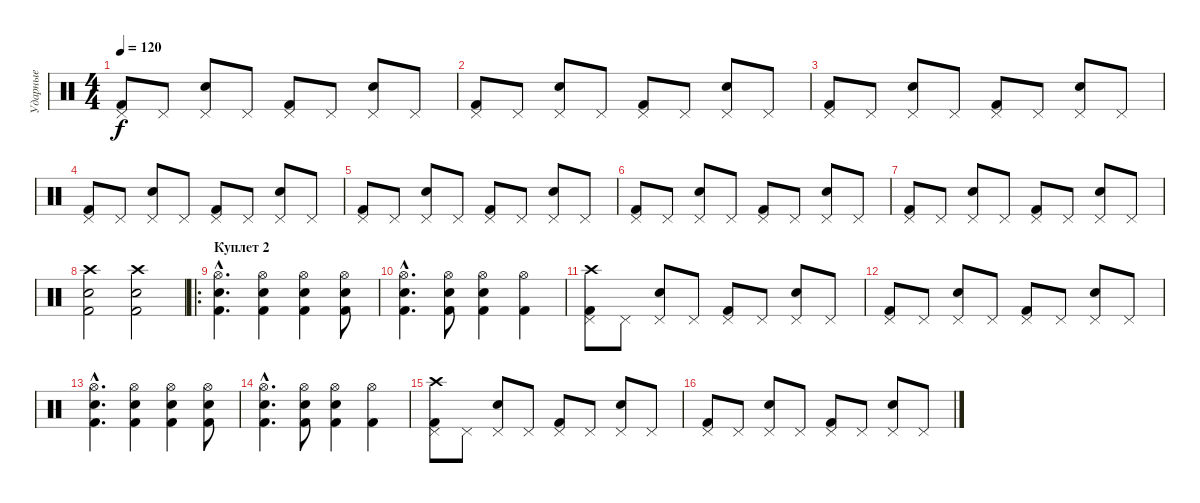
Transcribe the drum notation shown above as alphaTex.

\track ("Ударные" "Ударные") {instrument percussion}
\staff {score}
\articulation defaults
\ts (4 4)
\tempo 120
\clef neutral
\ks c
("Pedal Hi-Hat (hit)" "Kick (hit) 2").8{dy f} "Pedal Hi-Hat (hit)".8 ("Pedal Hi-Hat (hit)" "Electric Snare (hit)").8 "Pedal Hi-Hat (hit)".8 ("Pedal Hi-Hat (hit)" "Kick (hit) 2").8 "Pedal Hi-Hat (hit)".8 ("Pedal Hi-Hat (hit)" "Electric Snare (hit)").8 "Pedal Hi-Hat (hit)".8 |
("Pedal Hi-Hat (hit)" "Kick (hit) 2").8 "Pedal Hi-Hat (hit)".8 ("Pedal Hi-Hat (hit)" "Electric Snare (hit)").8 "Pedal Hi-Hat (hit)".8 ("Pedal Hi-Hat (hit)" "Kick (hit) 2").8 "Pedal Hi-Hat (hit)".8 ("Pedal Hi-Hat (hit)" "Electric Snare (hit)").8 "Pedal Hi-Hat (hit)".8 |
("Pedal Hi-Hat (hit)" "Kick (hit) 2").8 "Pedal Hi-Hat (hit)".8 ("Pedal Hi-Hat (hit)" "Electric Snare (hit)").8 "Pedal Hi-Hat (hit)".8 ("Pedal Hi-Hat (hit)" "Kick (hit) 2").8 "Pedal Hi-Hat (hit)".8 ("Pedal Hi-Hat (hit)" "Electric Snare (hit)").8 "Pedal Hi-Hat (hit)".8 |
("Pedal Hi-Hat (hit)" "Kick (hit) 2").8 "Pedal Hi-Hat (hit)".8 ("Pedal Hi-Hat (hit)" "Electric Snare (hit)").8 "Pedal Hi-Hat (hit)".8 ("Pedal Hi-Hat (hit)" "Kick (hit) 2").8 "Pedal Hi-Hat (hit)".8 ("Pedal Hi-Hat (hit)" "Electric Snare (hit)").8 "Pedal Hi-Hat (hit)".8 |
("Pedal Hi-Hat (hit)" "Kick (hit) 2").8 "Pedal Hi-Hat (hit)".8 ("Pedal Hi-Hat (hit)" "Electric Snare (hit)").8 "Pedal Hi-Hat (hit)".8 ("Pedal Hi-Hat (hit)" "Kick (hit) 2").8 "Pedal Hi-Hat (hit)".8 ("Pedal Hi-Hat (hit)" "Electric Snare (hit)").8 "Pedal Hi-Hat (hit)".8 |
("Pedal Hi-Hat (hit)" "Kick (hit) 2").8 "Pedal Hi-Hat (hit)".8 ("Pedal Hi-Hat (hit)" "Electric Snare (hit)").8 "Pedal Hi-Hat (hit)".8 ("Pedal Hi-Hat (hit)" "Kick (hit) 2").8 "Pedal Hi-Hat (hit)".8 ("Pedal Hi-Hat (hit)" "Electric Snare (hit)").8 "Pedal Hi-Hat (hit)".8 |
("Pedal Hi-Hat (hit)" "Kick (hit) 2").8 "Pedal Hi-Hat (hit)".8 ("Pedal Hi-Hat (hit)" "Electric Snare (hit)").8 "Pedal Hi-Hat (hit)".8 ("Pedal Hi-Hat (hit)" "Kick (hit) 2").8 "Pedal Hi-Hat (hit)".8 ("Pedal Hi-Hat (hit)" "Electric Snare (hit)").8 "Pedal Hi-Hat (hit)".8 |
("Crash high (hit)" "Electric Snare (hit)" "Kick (hit) 2").2 ("Crash high (hit)" "Electric Snare (hit)" "Kick (hit) 2").2 |
\ro
\section ("" "Куплет 2")
("Hi-Hat (open)"{hac} "Electric Snare (hit)"{hac} "Kick (hit) 2"{hac}).4{d} ("Hi-Hat (open)" "Electric Snare (hit)" "Kick (hit) 2").4 ("Hi-Hat (open)" "Electric Snare (hit)" "Kick (hit) 2").4 ("Hi-Hat (open)" "Electric Snare (hit)" "Kick (hit) 2").8 |
("Hi-Hat (open)"{hac} "Electric Snare (hit)"{hac} "Kick (hit) 2"{hac}).4{d} ("Hi-Hat (open)" "Electric Snare (hit)" "Kick (hit) 2").8 ("Hi-Hat (open)" "Electric Snare (hit)" "Kick (hit) 2").4 ("Hi-Hat (open)" "Kick (hit) 2").4 |
("Pedal Hi-Hat (hit)" "Kick (hit) 2" "Crash high (hit)").8 "Pedal Hi-Hat (hit)".8 ("Pedal Hi-Hat (hit)" "Electric Snare (hit)").8 "Pedal Hi-Hat (hit)".8 ("Pedal Hi-Hat (hit)" "Kick (hit) 2").8 "Pedal Hi-Hat (hit)".8 ("Pedal Hi-Hat (hit)" "Electric Snare (hit)").8 "Pedal Hi-Hat (hit)".8 |
("Pedal Hi-Hat (hit)" "Kick (hit) 2").8 "Pedal Hi-Hat (hit)".8 ("Pedal Hi-Hat (hit)" "Electric Snare (hit)").8 "Pedal Hi-Hat (hit)".8 ("Pedal Hi-Hat (hit)" "Kick (hit) 2").8 "Pedal Hi-Hat (hit)".8 ("Pedal Hi-Hat (hit)" "Electric Snare (hit)").8 "Pedal Hi-Hat (hit)".8 |
("Hi-Hat (open)"{hac} "Electric Snare (hit)"{hac} "Kick (hit) 2"{hac}).4{d} ("Hi-Hat (open)" "Electric Snare (hit)" "Kick (hit) 2").4 ("Hi-Hat (open)" "Electric Snare (hit)" "Kick (hit) 2").4 ("Hi-Hat (open)" "Electric Snare (hit)" "Kick (hit) 2").8 |
("Hi-Hat (open)"{hac} "Electric Snare (hit)"{hac} "Kick (hit) 2"{hac}).4{d} ("Hi-Hat (open)" "Electric Snare (hit)" "Kick (hit) 2").8 ("Hi-Hat (open)" "Electric Snare (hit)" "Kick (hit) 2").4 ("Hi-Hat (open)" "Kick (hit) 2").4 |
("Pedal Hi-Hat (hit)" "Kick (hit) 2" "Crash high (hit)").8 "Pedal Hi-Hat (hit)".8 ("Pedal Hi-Hat (hit)" "Electric Snare (hit)").8 "Pedal Hi-Hat (hit)".8 ("Pedal Hi-Hat (hit)" "Kick (hit) 2").8 "Pedal Hi-Hat (hit)".8 ("Pedal Hi-Hat (hit)" "Electric Snare (hit)").8 "Pedal Hi-Hat (hit)".8 |
("Pedal Hi-Hat (hit)" "Kick (hit) 2").8 "Pedal Hi-Hat (hit)".8 ("Pedal Hi-Hat (hit)" "Electric Snare (hit)").8 "Pedal Hi-Hat (hit)".8 ("Pedal Hi-Hat (hit)" "Kick (hit) 2").8 "Pedal Hi-Hat (hit)".8 ("Pedal Hi-Hat (hit)" "Electric Snare (hit)").8 "Pedal Hi-Hat (hit)".8
